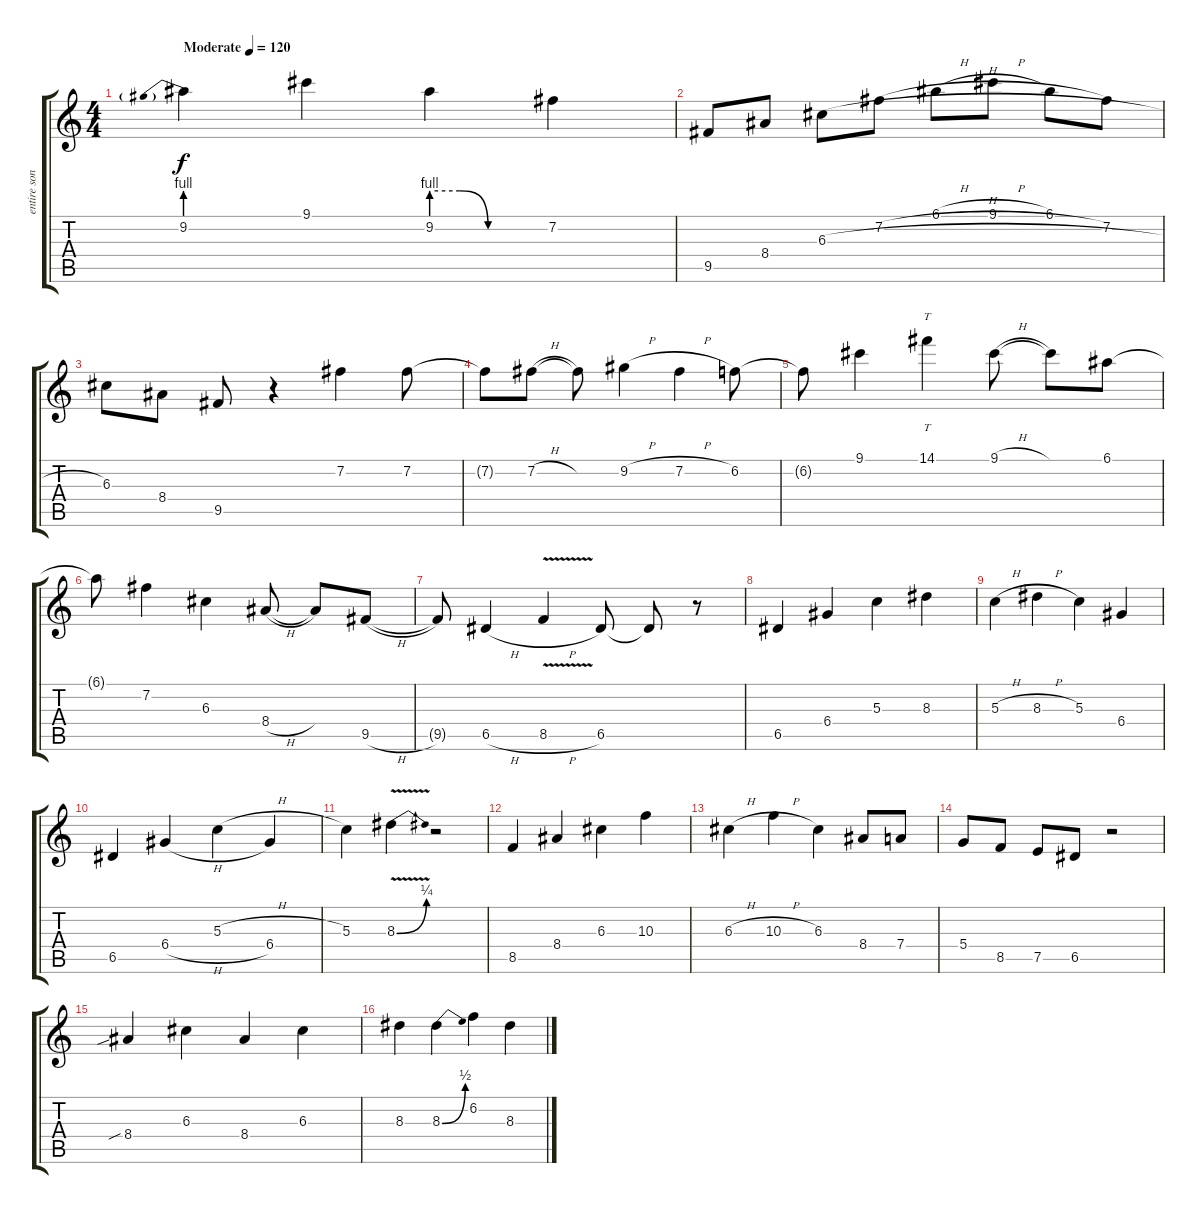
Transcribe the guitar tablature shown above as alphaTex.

\track ("entire song" "entire son") {instrument distortionguitar}
\staff {score tabs}
\tuning (E4 B3 G3 D3 A2 E2) {hide}
\ts (4 4)
\tempo (120 "Moderate")
\clef g2
\ks c
9.2{be (prebend 0 4 60 4)}.4{dy f instrument distortionguitar} 9.1.4 9.2{be (custom 0 4 15 4 30 0 60 0)}.4 7.2.4 |
9.5.8 8.4.8 6.3{h}.8 7.2{h}.8 6.1{h}.8 9.1{h}.8 6.1.8 7.2.8 |
6.3.8 8.4.8 9.5.8 r.4 7.2.4 7.2.8 |
7.2{t}.8 7.2{h}.8 7.2{t}.8 9.2{h}.4 7.2{h}.4 6.2.8 |
6.2{t}.8 9.1.4 14.1.4{tt} 9.1{h}.8 9.1{t}.8 6.1.8 |
6.1{t}.8 7.2.4 6.3.4 8.4{h}.8 8.4{t}.8 9.5{h}.8 |
9.5{t}.8 6.5{h}.4 8.5{v h}.4 6.5.8 6.5{t}.8 r.8 |
6.5.4 6.4.4 5.3.4 8.3.4 |
5.3{h}.4 8.3{h}.4 5.3.4 6.4.4 |
6.5.4 6.4{h}.4 5.3{h}.4 6.4.4 |
5.3.4 8.3{be (bend 0 0 60 1) v}.4 r.2 |
8.5.4 8.4.4 6.3.4 10.3.4 |
6.3{h}.4 10.3{h}.4 6.3.4 8.4.8 7.4.8 |
5.4.8 8.5.8 7.5.8 6.5.8 r.2 |
8.4{sib}.4 6.3.4 8.4.4 6.3.4 |
8.3.4 8.3{be (bend 0 0 60 2)}.4 6.2.4 8.3.4
